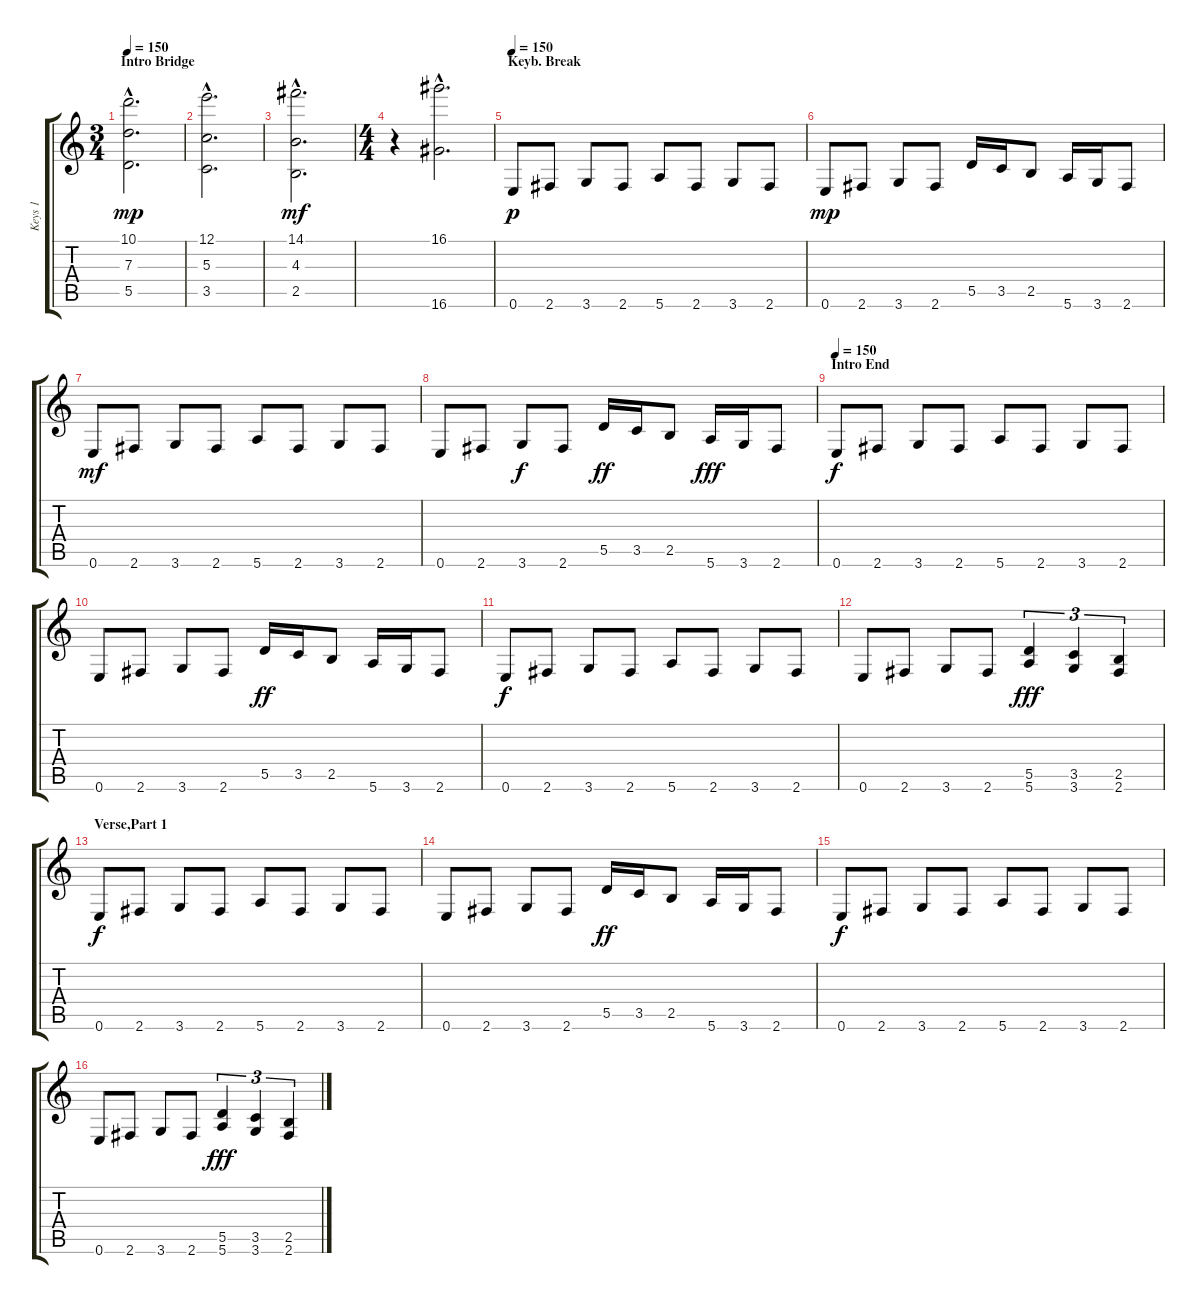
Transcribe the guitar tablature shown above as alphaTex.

\track ("Keys 1" "Keys 1") {instrument synthbass1}
\staff {score tabs}
\tuning (E4 B3 G3 D3 A2 E2) {hide}
\ts (3 4)
\section ("" "Intro Bridge")
\tempo 150
\clef g2
\ks c
(10.1{hac} 7.3{hac} 5.5{hac}).2{d dy mp} |
(12.1{hac} 5.3{hac} 3.5{hac}).2{d} |
(14.1{hac} 4.3{hac} 2.5{hac}).2{d dy mf} |
\ts (4 4)
r.4 (16.1{hac} 16.6{hac}).2{d} |
\section ("" "Keyb. Break")
\tempo 150
0.6.8{dy p instrument acousticgrandpiano} 2.6.8 3.6.8 2.6.8 5.6.8 2.6.8 3.6.8 2.6.8 |
0.6.8{dy mp} 2.6.8 3.6.8 2.6.8 5.5.16 3.5.16 2.5.8 5.6.16 3.6.16 2.6.8 |
0.6.8{dy mf} 2.6.8 3.6.8 2.6.8 5.6.8 2.6.8 3.6.8 2.6.8 |
0.6.8 2.6.8 3.6.8{dy f} 2.6.8 5.5.16{dy ff} 3.5.16 2.5.8 5.6.16{dy fff} 3.6.16 2.6.8 |
\section ("" "Intro End")
\tempo 150
0.6.8{dy f} 2.6.8 3.6.8 2.6.8 5.6.8 2.6.8 3.6.8 2.6.8 |
0.6.8 2.6.8 3.6.8 2.6.8 5.5.16{dy ff} 3.5.16 2.5.8 5.6.16 3.6.16 2.6.8 |
0.6.8{dy f} 2.6.8 3.6.8 2.6.8 5.6.8 2.6.8 3.6.8 2.6.8 |
0.6.8 2.6.8 3.6.8 2.6.8 (5.5 5.6).4{tu (3 2) dy fff} (3.5 3.6).4{tu (3 2)} (2.5 2.6).4{tu (3 2)} |
\section ("" "Verse,Part 1")
0.6.8{dy f} 2.6.8 3.6.8 2.6.8 5.6.8 2.6.8 3.6.8 2.6.8 |
0.6.8 2.6.8 3.6.8 2.6.8 5.5.16{dy ff} 3.5.16 2.5.8 5.6.16 3.6.16 2.6.8 |
0.6.8{dy f} 2.6.8 3.6.8 2.6.8 5.6.8 2.6.8 3.6.8 2.6.8 |
0.6.8 2.6.8 3.6.8 2.6.8 (5.5 5.6).4{tu (3 2) dy fff} (3.5 3.6).4{tu (3 2)} (2.5 2.6).4{tu (3 2)}
